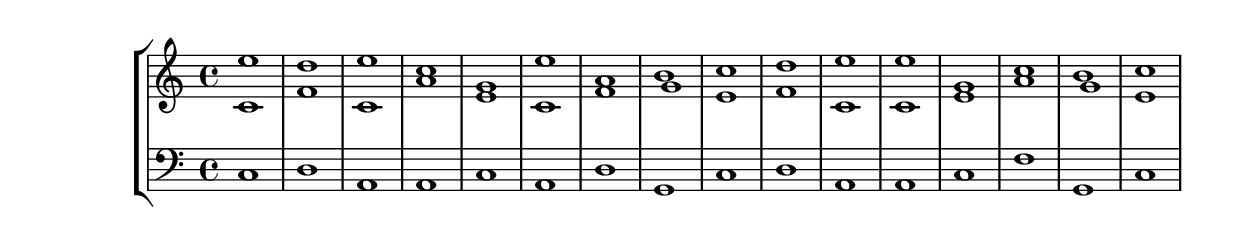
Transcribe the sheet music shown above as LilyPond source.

\version "2.16.0"

% PocketBach Score by Jesse Lew
\language "english"

\parallelMusic #'(voiceA voiceB voiceC)
{
\relative c'' e1 | %1
\relative f' c1 | %1
\relative c c1 | %1

\relative c'' d1 | %2
\relative f' f1 | %2
\relative c d1 | %2

\relative c'' e1 | %3
\relative f' c1 | %3
\relative c a1 | %3

\relative c'' c1 | %4
\relative f' a1 | %4
\relative c a1 | %4

\relative c'' g1 | %5
\relative f' e1 | %5
\relative c c1 | %5

\relative c'' e1 | %6
\relative f' c1 | %6
\relative c a1 | %6

\relative c'' a1 | %7
\relative f' f1 | %7
\relative c d1 | %7

\relative c'' g1 | %8
\relative f' b1 | %8
\relative c g1 | %8

\relative c'' c1 | %9
\relative f' e1 | %9
\relative c c1 | %9

\relative c'' d1 | %10
\relative f' f1 | %10
\relative c d1 | %10

\relative c'' e1 | %11
\relative f' c1 | %11
\relative c a1 | %11

\relative c'' e1 | %12
\relative f' c1 | %12
\relative c a1 | %12

\relative c'' g1 | %13
\relative f' e1 | %13
\relative c c1 | %13

\relative c'' c1 | %14
\relative f' a1 | %14
\relative c f1 | %14

\relative c'' g1 | %15
\relative f' b1 | %15
\relative c g1 | %15

\relative c'' c1 | %16
\relative f' e1 | %16
\relative c c1 | %16

}
\new StaffGroup <<
  \new Staff << \relative c'' \voiceA \\ \relative c' \voiceB >>
  \new Staff \relative c { \clef bass \voiceC }
>>